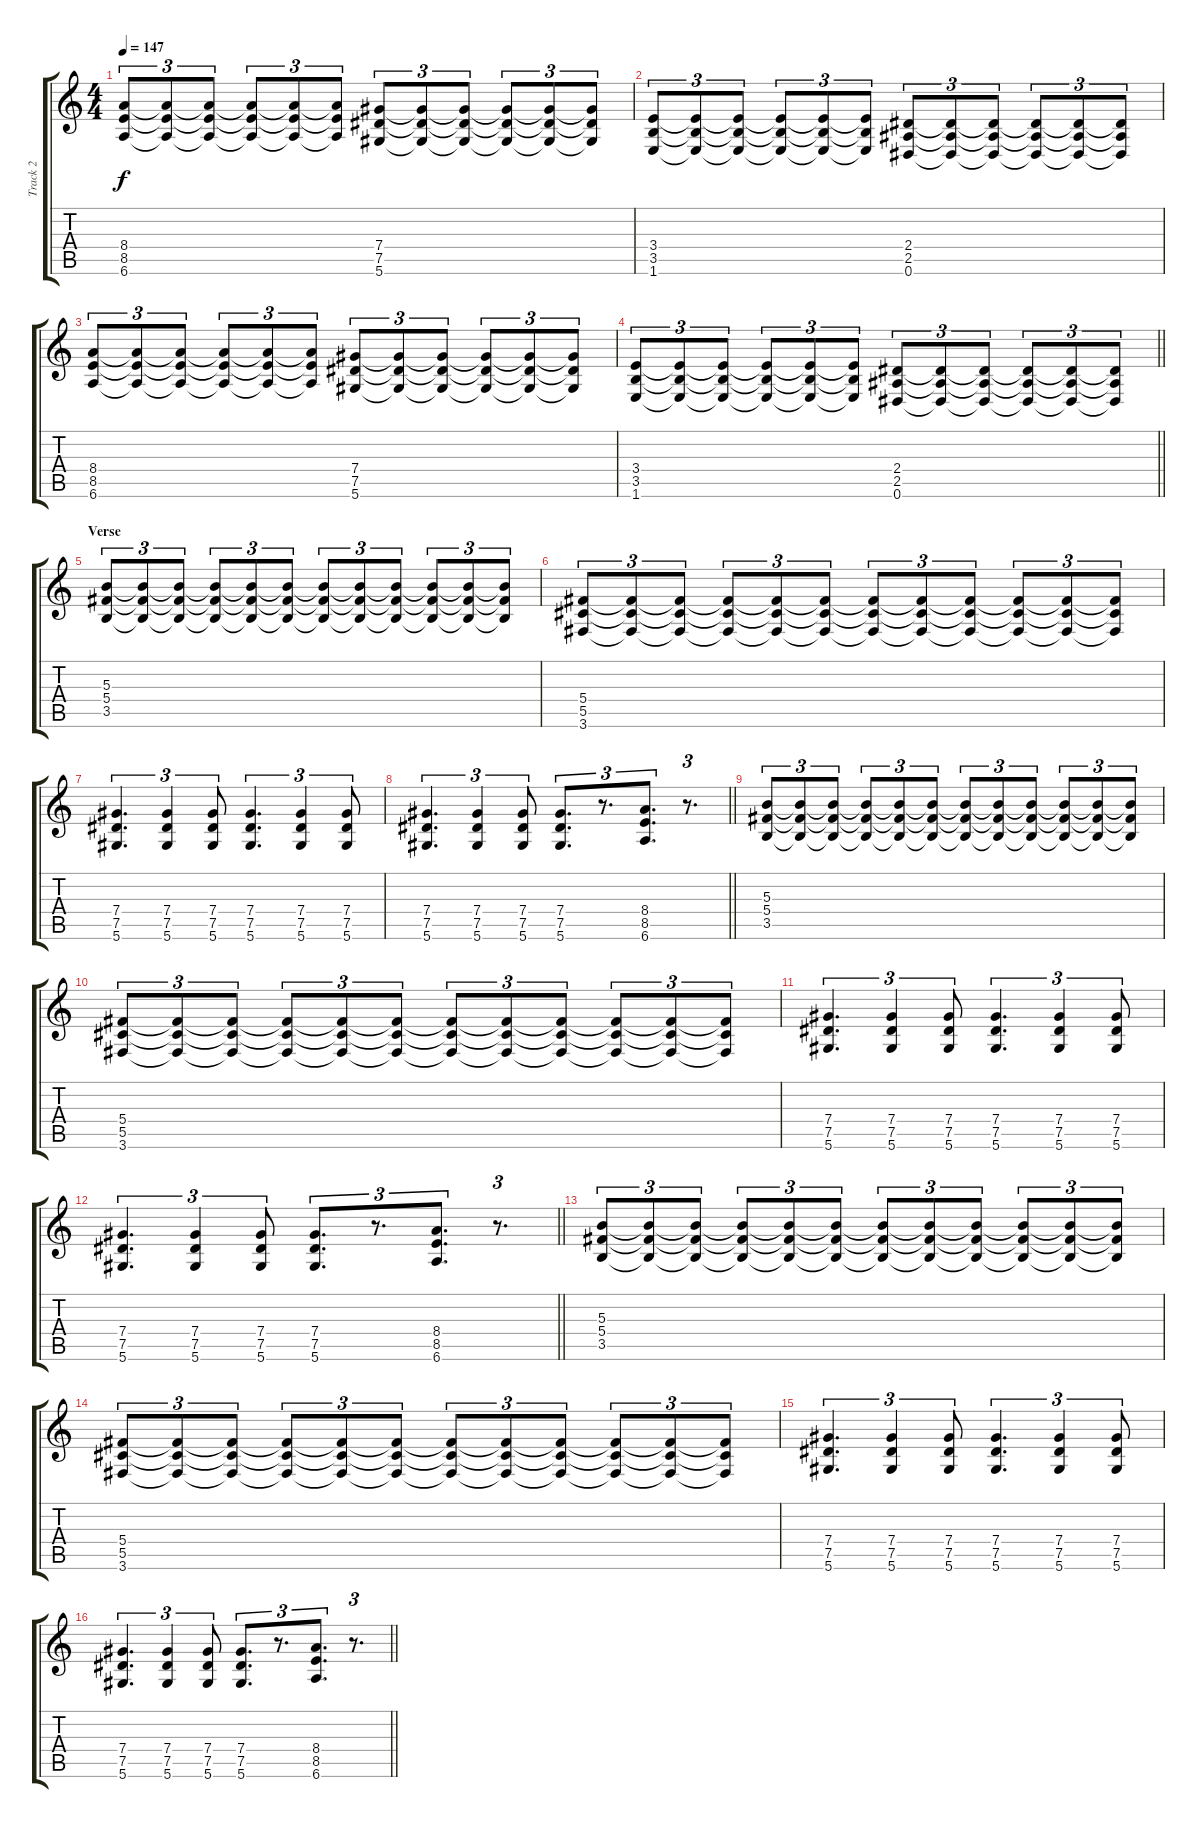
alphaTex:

\track ("Track 2" "Track 2") {instrument distortionguitar}
\staff {score tabs}
\tuning (Eb4 Bb3 Gb3 Db3 Ab2 Eb2) {hide}
\ts (4 4)
\tempo 147
\clef g2
\ks c
(8.4 8.5 6.6).8{tu (3 2) dy f} (8.4{t} 8.5{t} 6.6{t}).8{tu (3 2)} (8.4{t} 8.5{t} 6.6{t}).8{tu (3 2)} (8.4{t} 8.5{t} 6.6{t}).8{tu (3 2)} (8.4{t} 8.5{t} 6.6{t}).8{tu (3 2)} (8.4{t} 8.5{t} 6.6{t}).8{tu (3 2)} (7.4 7.5 5.6).8{tu (3 2)} (7.4{t} 7.5{t} 5.6{t}).8{tu (3 2)} (7.4{t} 7.5{t} 5.6{t}).8{tu (3 2)} (7.4{t} 7.5{t} 5.6{t}).8{tu (3 2)} (7.4{t} 7.5{t} 5.6{t}).8{tu (3 2)} (7.4{t} 7.5{t} 5.6{t}).8{tu (3 2)} |
(3.4 3.5 1.6).8{tu (3 2)} (3.4{t} 3.5{t} 1.6{t}).8{tu (3 2)} (3.4{t} 3.5{t} 1.6{t}).8{tu (3 2)} (3.4{t} 3.5{t} 1.6{t}).8{tu (3 2)} (3.4{t} 3.5{t} 1.6{t}).8{tu (3 2)} (3.4{t} 3.5{t} 1.6{t}).8{tu (3 2)} (2.4 2.5 0.6).8{tu (3 2)} (2.4{t} 2.5{t} 0.6{t}).8{tu (3 2)} (2.4{t} 2.5{t} 0.6{t}).8{tu (3 2)} (2.4{t} 2.5{t} 0.6{t}).8{tu (3 2)} (2.4{t} 2.5{t} 0.6{t}).8{tu (3 2)} (2.4{t} 2.5{t} 0.6{t}).8{tu (3 2)} |
(8.4 8.5 6.6).8{tu (3 2)} (8.4{t} 8.5{t} 6.6{t}).8{tu (3 2)} (8.4{t} 8.5{t} 6.6{t}).8{tu (3 2)} (8.4{t} 8.5{t} 6.6{t}).8{tu (3 2)} (8.4{t} 8.5{t} 6.6{t}).8{tu (3 2)} (8.4{t} 8.5{t} 6.6{t}).8{tu (3 2)} (7.4 7.5 5.6).8{tu (3 2)} (7.4{t} 7.5{t} 5.6{t}).8{tu (3 2)} (7.4{t} 7.5{t} 5.6{t}).8{tu (3 2)} (7.4{t} 7.5{t} 5.6{t}).8{tu (3 2)} (7.4{t} 7.5{t} 5.6{t}).8{tu (3 2)} (7.4{t} 7.5{t} 5.6{t}).8{tu (3 2)} |
\barLineRight lightlight
(3.4 3.5 1.6).8{tu (3 2)} (3.4{t} 3.5{t} 1.6{t}).8{tu (3 2)} (3.4{t} 3.5{t} 1.6{t}).8{tu (3 2)} (3.4{t} 3.5{t} 1.6{t}).8{tu (3 2)} (3.4{t} 3.5{t} 1.6{t}).8{tu (3 2)} (3.4{t} 3.5{t} 1.6{t}).8{tu (3 2)} (2.4 2.5 0.6).8{tu (3 2)} (2.4{t} 2.5{t} 0.6{t}).8{tu (3 2)} (2.4{t} 2.5{t} 0.6{t}).8{tu (3 2)} (2.4{t} 2.5{t} 0.6{t}).8{tu (3 2)} (2.4{t} 2.5{t} 0.6{t}).8{tu (3 2)} (2.4{t} 2.5{t} 0.6{t}).8{tu (3 2)} |
\section ("" "Verse")
(5.3 5.4 3.5).8{tu (3 2)} (5.3{t} 5.4{t} 3.5{t}).8{tu (3 2)} (5.3{t} 5.4{t} 3.5{t}).8{tu (3 2)} (5.3{t} 5.4{t} 3.5{t}).8{tu (3 2)} (5.3{t} 5.4{t} 3.5{t}).8{tu (3 2)} (5.3{t} 5.4{t} 3.5{t}).8{tu (3 2)} (5.3{t} 5.4{t} 3.5{t}).8{tu (3 2)} (5.3{t} 5.4{t} 3.5{t}).8{tu (3 2)} (5.3{t} 5.4{t} 3.5{t}).8{tu (3 2)} (5.3{t} 5.4{t} 3.5{t}).8{tu (3 2)} (5.3{t} 5.4{t} 3.5{t}).8{tu (3 2)} (5.3{t} 5.4{t} 3.5{t}).8{tu (3 2)} |
(5.4 5.5 3.6).8{tu (3 2)} (5.4{t} 5.5{t} 3.6{t}).8{tu (3 2)} (5.4{t} 5.5{t} 3.6{t}).8{tu (3 2)} (5.4{t} 5.5{t} 3.6{t}).8{tu (3 2)} (5.4{t} 5.5{t} 3.6{t}).8{tu (3 2)} (5.4{t} 5.5{t} 3.6{t}).8{tu (3 2)} (5.4{t} 5.5{t} 3.6{t}).8{tu (3 2)} (5.4{t} 5.5{t} 3.6{t}).8{tu (3 2)} (5.4{t} 5.5{t} 3.6{t}).8{tu (3 2)} (5.4{t} 5.5{t} 3.6{t}).8{tu (3 2)} (5.4{t} 5.5{t} 3.6{t}).8{tu (3 2)} (5.4{t} 5.5{t} 3.6{t}).8{tu (3 2)} |
(7.4 7.5 5.6).4{d tu (3 2)} (7.4 7.5 5.6).4{tu (3 2)} (7.4 7.5 5.6).8{tu (3 2)} (7.4 7.5 5.6).4{d tu (3 2)} (7.4 7.5 5.6).4{tu (3 2)} (7.4 7.5 5.6).8{tu (3 2)} |
\barLineRight lightlight
(7.4 7.5 5.6).4{d tu (3 2)} (7.4 7.5 5.6).4{tu (3 2)} (7.4 7.5 5.6).8{tu (3 2)} (7.4 7.5 5.6).8{d tu (3 2)} r.8{d tu (3 2)} (8.4 8.5 6.6).8{d tu (3 2)} r.8{d tu (3 2)} |
(5.3 5.4 3.5).8{tu (3 2)} (5.3{t} 5.4{t} 3.5{t}).8{tu (3 2)} (5.3{t} 5.4{t} 3.5{t}).8{tu (3 2)} (5.3{t} 5.4{t} 3.5{t}).8{tu (3 2)} (5.3{t} 5.4{t} 3.5{t}).8{tu (3 2)} (5.3{t} 5.4{t} 3.5{t}).8{tu (3 2)} (5.3{t} 5.4{t} 3.5{t}).8{tu (3 2)} (5.3{t} 5.4{t} 3.5{t}).8{tu (3 2)} (5.3{t} 5.4{t} 3.5{t}).8{tu (3 2)} (5.3{t} 5.4{t} 3.5{t}).8{tu (3 2)} (5.3{t} 5.4{t} 3.5{t}).8{tu (3 2)} (5.3{t} 5.4{t} 3.5{t}).8{tu (3 2)} |
(5.4 5.5 3.6).8{tu (3 2)} (5.4{t} 5.5{t} 3.6{t}).8{tu (3 2)} (5.4{t} 5.5{t} 3.6{t}).8{tu (3 2)} (5.4{t} 5.5{t} 3.6{t}).8{tu (3 2)} (5.4{t} 5.5{t} 3.6{t}).8{tu (3 2)} (5.4{t} 5.5{t} 3.6{t}).8{tu (3 2)} (5.4{t} 5.5{t} 3.6{t}).8{tu (3 2)} (5.4{t} 5.5{t} 3.6{t}).8{tu (3 2)} (5.4{t} 5.5{t} 3.6{t}).8{tu (3 2)} (5.4{t} 5.5{t} 3.6{t}).8{tu (3 2)} (5.4{t} 5.5{t} 3.6{t}).8{tu (3 2)} (5.4{t} 5.5{t} 3.6{t}).8{tu (3 2)} |
(7.4 7.5 5.6).4{d tu (3 2)} (7.4 7.5 5.6).4{tu (3 2)} (7.4 7.5 5.6).8{tu (3 2)} (7.4 7.5 5.6).4{d tu (3 2)} (7.4 7.5 5.6).4{tu (3 2)} (7.4 7.5 5.6).8{tu (3 2)} |
\barLineRight lightlight
(7.4 7.5 5.6).4{d tu (3 2)} (7.4 7.5 5.6).4{tu (3 2)} (7.4 7.5 5.6).8{tu (3 2)} (7.4 7.5 5.6).8{d tu (3 2)} r.8{d tu (3 2)} (8.4 8.5 6.6).8{d tu (3 2)} r.8{d tu (3 2)} |
(5.3 5.4 3.5).8{tu (3 2)} (5.3{t} 5.4{t} 3.5{t}).8{tu (3 2)} (5.3{t} 5.4{t} 3.5{t}).8{tu (3 2)} (5.3{t} 5.4{t} 3.5{t}).8{tu (3 2)} (5.3{t} 5.4{t} 3.5{t}).8{tu (3 2)} (5.3{t} 5.4{t} 3.5{t}).8{tu (3 2)} (5.3{t} 5.4{t} 3.5{t}).8{tu (3 2)} (5.3{t} 5.4{t} 3.5{t}).8{tu (3 2)} (5.3{t} 5.4{t} 3.5{t}).8{tu (3 2)} (5.3{t} 5.4{t} 3.5{t}).8{tu (3 2)} (5.3{t} 5.4{t} 3.5{t}).8{tu (3 2)} (5.3{t} 5.4{t} 3.5{t}).8{tu (3 2)} |
(5.4 5.5 3.6).8{tu (3 2)} (5.4{t} 5.5{t} 3.6{t}).8{tu (3 2)} (5.4{t} 5.5{t} 3.6{t}).8{tu (3 2)} (5.4{t} 5.5{t} 3.6{t}).8{tu (3 2)} (5.4{t} 5.5{t} 3.6{t}).8{tu (3 2)} (5.4{t} 5.5{t} 3.6{t}).8{tu (3 2)} (5.4{t} 5.5{t} 3.6{t}).8{tu (3 2)} (5.4{t} 5.5{t} 3.6{t}).8{tu (3 2)} (5.4{t} 5.5{t} 3.6{t}).8{tu (3 2)} (5.4{t} 5.5{t} 3.6{t}).8{tu (3 2)} (5.4{t} 5.5{t} 3.6{t}).8{tu (3 2)} (5.4{t} 5.5{t} 3.6{t}).8{tu (3 2)} |
(7.4 7.5 5.6).4{d tu (3 2)} (7.4 7.5 5.6).4{tu (3 2)} (7.4 7.5 5.6).8{tu (3 2)} (7.4 7.5 5.6).4{d tu (3 2)} (7.4 7.5 5.6).4{tu (3 2)} (7.4 7.5 5.6).8{tu (3 2)} |
\barLineRight lightlight
(7.4 7.5 5.6).4{d tu (3 2)} (7.4 7.5 5.6).4{tu (3 2)} (7.4 7.5 5.6).8{tu (3 2)} (7.4 7.5 5.6).8{d tu (3 2)} r.8{d tu (3 2)} (8.4 8.5 6.6).8{d tu (3 2)} r.8{d tu (3 2)}
